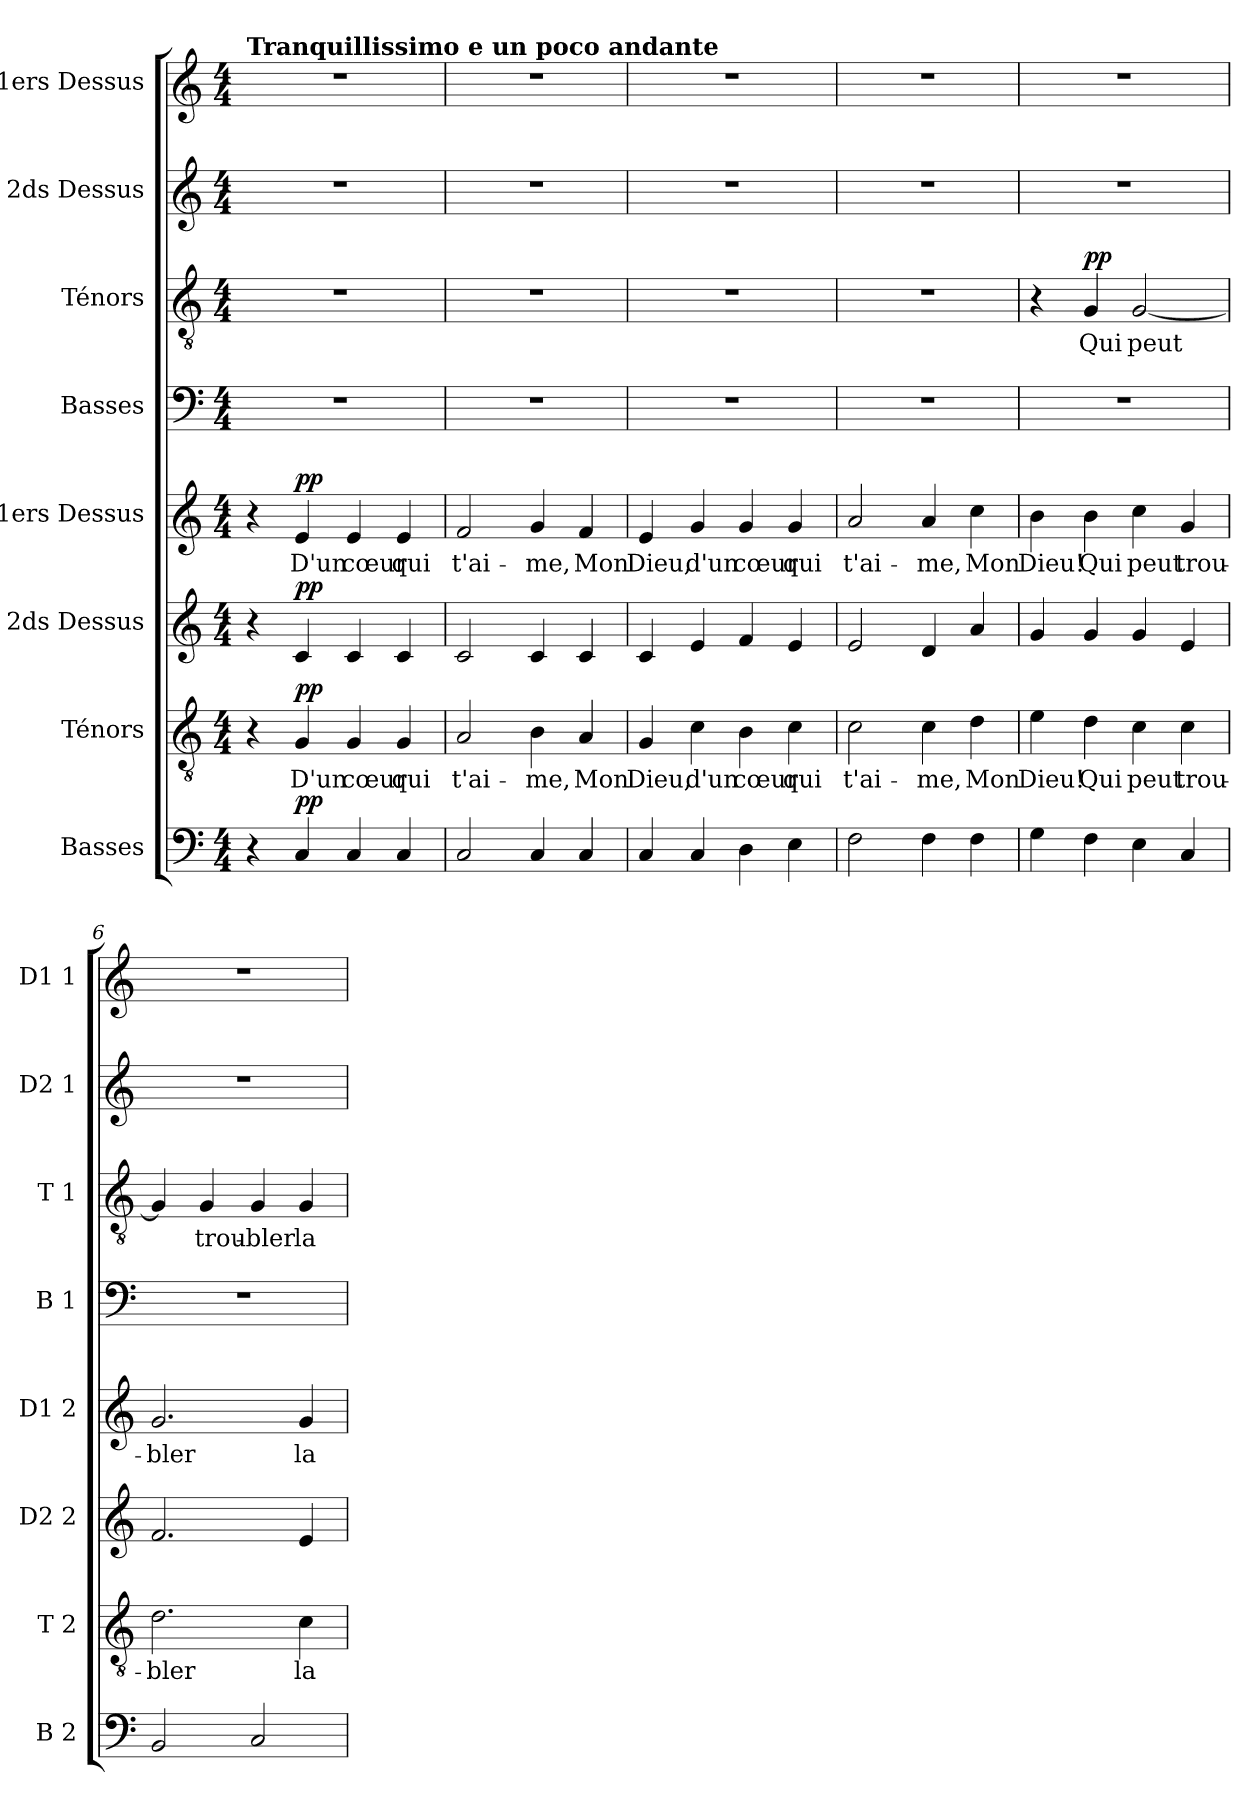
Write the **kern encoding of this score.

**kern	**dynam	**kern	**text	**dynam	**kern	**dynam	**kern	**text	**dynam	**kern	**kern	**text	**dynam	**kern	**kern
*part8	*part8	*part7	*part7	*part7	*part6	*part6	*part5	*part5	*part5	*part4	*part3	*part3	*part3	*part2	*part1
*staff8	*staff8	*staff7	*staff7	*staff7	*staff6	*staff6	*staff5	*staff5	*staff5	*staff4	*staff3	*staff3	*staff3	*staff2	*staff1
*I"Basses	*	*I"Ténors	*	*	*I"2ds Dessus	*	*I"1ers Dessus	*	*	*I"Basses	*I"Ténors	*	*	*I"2ds Dessus	*I"1ers Dessus
*I'B 2	*	*I'T 2	*	*	*I'D2 2	*	*I'D1 2	*	*	*I'B 1	*I'T 1	*	*	*I'D2 1	*I'D1 1
*clefF4	*	*clefGv2	*	*	*clefG2	*	*clefG2	*	*	*clefF4	*clefGv2	*	*	*clefG2	*clefG2
*k[]	*	*k[]	*	*	*k[]	*	*k[]	*	*	*k[]	*k[]	*	*	*k[]	*k[]
*M4/4	*	*M4/4	*	*	*M4/4	*	*M4/4	*	*	*M4/4	*M4/4	*	*	*M4/4	*M4/4
=1	=1	=1	=1	=1	=1	=1	=1	=1	=1	=1	=1	=1	=1	=1	=1
!	!	!	!	!	!	!	!	!	!	!	!	!	!	!	!LO:TX:a:B:t=Tranquillissimo e un poco andante
4r	.	4r	.	.	4r	.	4r	.	.	1r	1r	.	.	1r	1r
!	!LO:DY:a	!	!	!LO:DY:a	!	!LO:DY:a	!	!	!LO:DY:a	!	!	!	!	!	!
4C/	pp	4G/	D'un	pp	4c/	pp	4e/	D'un	pp	.	.	.	.	.	.
4C/	.	4G/	cœur	.	4c/	.	4e/	cœur	.	.	.	.	.	.	.
4C/	.	4G/	qui	.	4c/	.	4e/	qui	.	.	.	.	.	.	.
=2	=2	=2	=2	=2	=2	=2	=2	=2	=2	=2	=2	=2	=2	=2	=2
2C/	.	2A/	t'ai-	.	2c/	.	2f/	t'ai-	.	1r	1r	.	.	1r	1r
4C/	.	4B\	-me,	.	4c/	.	4g/	-me,	.	.	.	.	.	.	.
4C/	.	4A/	Mon	.	4c/	.	4f/	Mon	.	.	.	.	.	.	.
=3	=3	=3	=3	=3	=3	=3	=3	=3	=3	=3	=3	=3	=3	=3	=3
4C/	.	4G/	Dieu,	.	4c/	.	4e/	Dieu,	.	1r	1r	.	.	1r	1r
4C/	.	4c\	d'un	.	4e/	.	4g/	d'un	.	.	.	.	.	.	.
4D\	.	4B\	cœur	.	4f/	.	4g/	cœur	.	.	.	.	.	.	.
4E\	.	4c\	qui	.	4e/	.	4g/	qui	.	.	.	.	.	.	.
=4	=4	=4	=4	=4	=4	=4	=4	=4	=4	=4	=4	=4	=4	=4	=4
2F\	.	2c\	t'ai-	.	2e/	.	2a/	t'ai-	.	1r	1r	.	.	1r	1r
4F\	.	4c\	-me,	.	4d/	.	4a/	-me,	.	.	.	.	.	.	.
4F\	.	4d\	Mon	.	4a/	.	4cc\	Mon	.	.	.	.	.	.	.
=5	=5	=5	=5	=5	=5	=5	=5	=5	=5	=5	=5	=5	=5	=5	=5
4G\	.	4e\	Dieu!	.	4g/	.	4b\	Dieu!	.	1r	4r	.	.	1r	1r
!	!	!	!	!	!	!	!	!	!	!	!	!	!LO:DY:a	!	!
4F\	.	4d\	Qui	.	4g/	.	4b\	Qui	.	.	4G/	Qui	pp	.	.
4E\	.	4c\	peut	.	4g/	.	4cc\	peut	.	.	[2G/	peut	.	.	.
4C/	.	4c\	trou-	.	4e/	.	4g/	trou-	.	.	.	.	.	.	.
!!LO:LB:g=z
=6	=6	=6	=6	=6	=6	=6	=6	=6	=6	=6	=6	=6	=6	=6	=6
2BB/	.	2.d\	-bler	.	2.f/	.	2.g/	-bler	.	1r	4G/]	.	.	1r	1r
.	.	.	.	.	.	.	.	.	.	.	4G/	trou-	.	.	.
2C/	.	.	.	.	.	.	.	.	.	.	4G/	-bler	.	.	.
.	.	4c\	la	.	4e/	.	4g/	la	.	.	4G/	la	.	.	.
=	=	=	=	=	=	=	=	=	=	=	=	=	=	=	=
*-	*-	*-	*-	*-	*-	*-	*-	*-	*-	*-	*-	*-	*-	*-	*-
